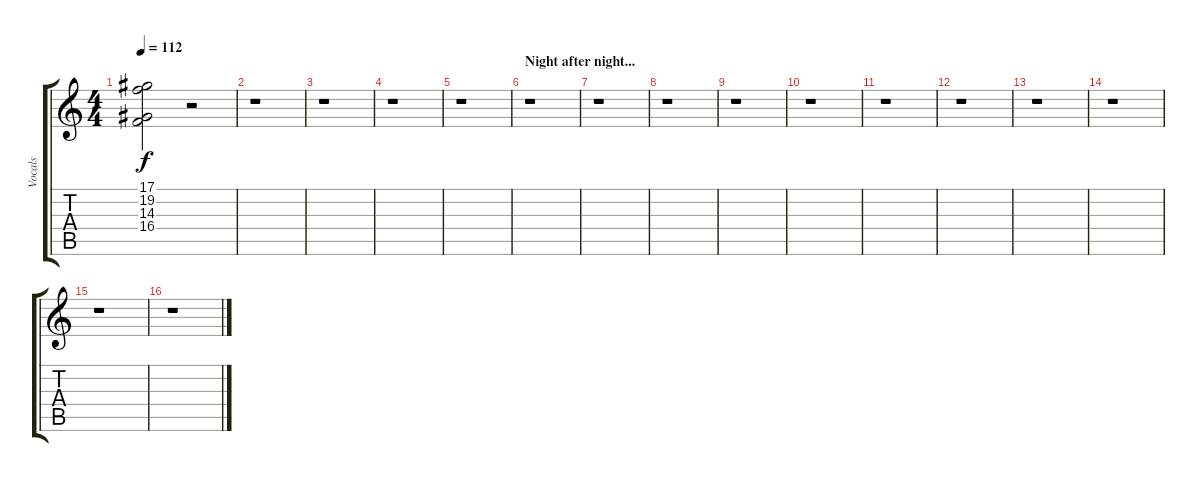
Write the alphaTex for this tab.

\track ("Vocals" "Vocals") {instrument choiraahs}
\staff {score tabs}
\tuning (Eb4 Bb3 Gb3 Db3 Ab2 Eb2) {hide}
\ts (4 4)
\tempo 112
\clef g2
\ks c
(17.1{t} 19.2{t} 14.3{t} 16.4{t}).2{dy f} r.2 |
r.1 |
r.1 |
r.1 |
r.1 |
\section ("" "Night after night...")
r.1 |
r.1 |
r.1 |
r.1 |
r.1 |
r.1 |
r.1 |
r.1 |
r.1 |
r.1 |
r.1
